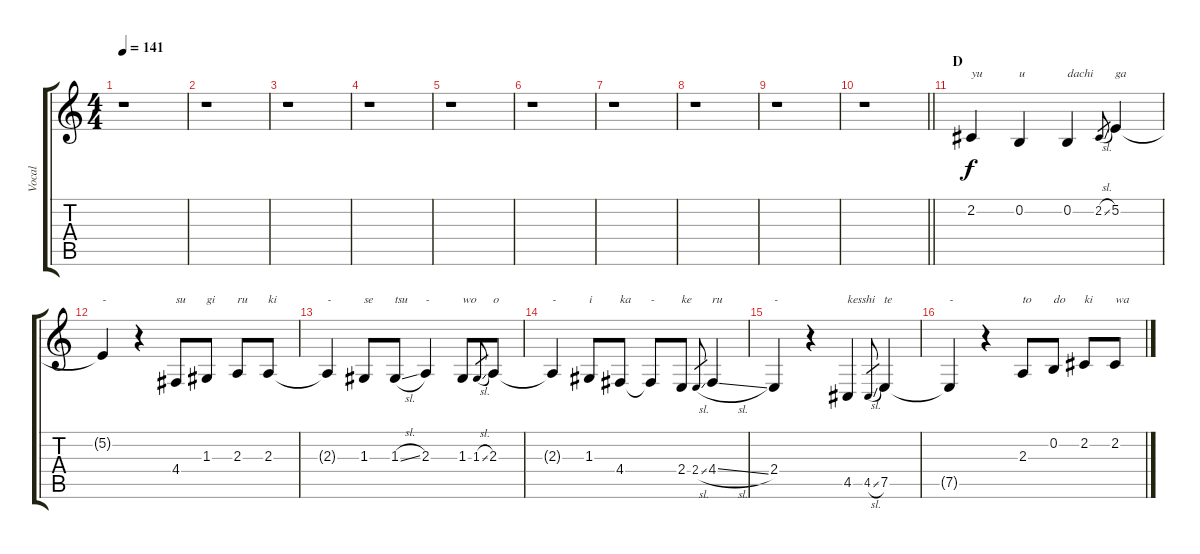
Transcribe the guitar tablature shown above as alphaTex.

\track ("Vocal" "Vocal") {instrument clarinet}
\staff {score tabs}
\tuning (E4 B3 G3 D3 A2 E2) {hide}
\ts (4 4)
\tempo 141
\clef g2
\ks c
r.1{dy f} |
r.1 |
r.1 |
r.1 |
r.1 |
r.1 |
r.1 |
r.1 |
r.1 |
\barLineRight lightlight
r.1 |
\section ("" "D")
2.2.4{txt "yu"} 0.2.4{txt "u"} 0.2.4{txt "dachi"} 2.2{sl}.8{gr} 5.2.4{txt "ga"} |
5.2{t}.4{txt "-"} r.4 4.4.8{txt "su"} 1.3.8{txt "gi"} 2.3.8{txt "ru"} 2.3.8{txt "ki"} |
2.3{t}.4{txt "-"} 1.3.8{txt "se"} 1.3{sl}.8{txt "tsu"} 2.3.4{txt "-"} 1.3.8{txt "wo"} 1.3{sl}.8{gr} 2.3.8{txt "o"} |
2.3{t}.4{txt "-"} 1.3.8{txt "i"} 4.4.8{txt "ka"} 4.4{t}.8{txt "-"} 2.4.8{txt "ke"} 2.4{sl}.8{gr} 4.4{sl}.4{txt "ru"} |
2.4.4{txt "-"} r.4 4.5.4{txt "kesshi"} 4.5{sl}.8{gr} 7.5.4{txt "te"} |
7.5{t}.4{txt "-"} r.4 2.3.8{txt "to"} 0.2.8{txt "do"} 2.2.8{txt "ki"} 2.2.8{txt "wa"}
